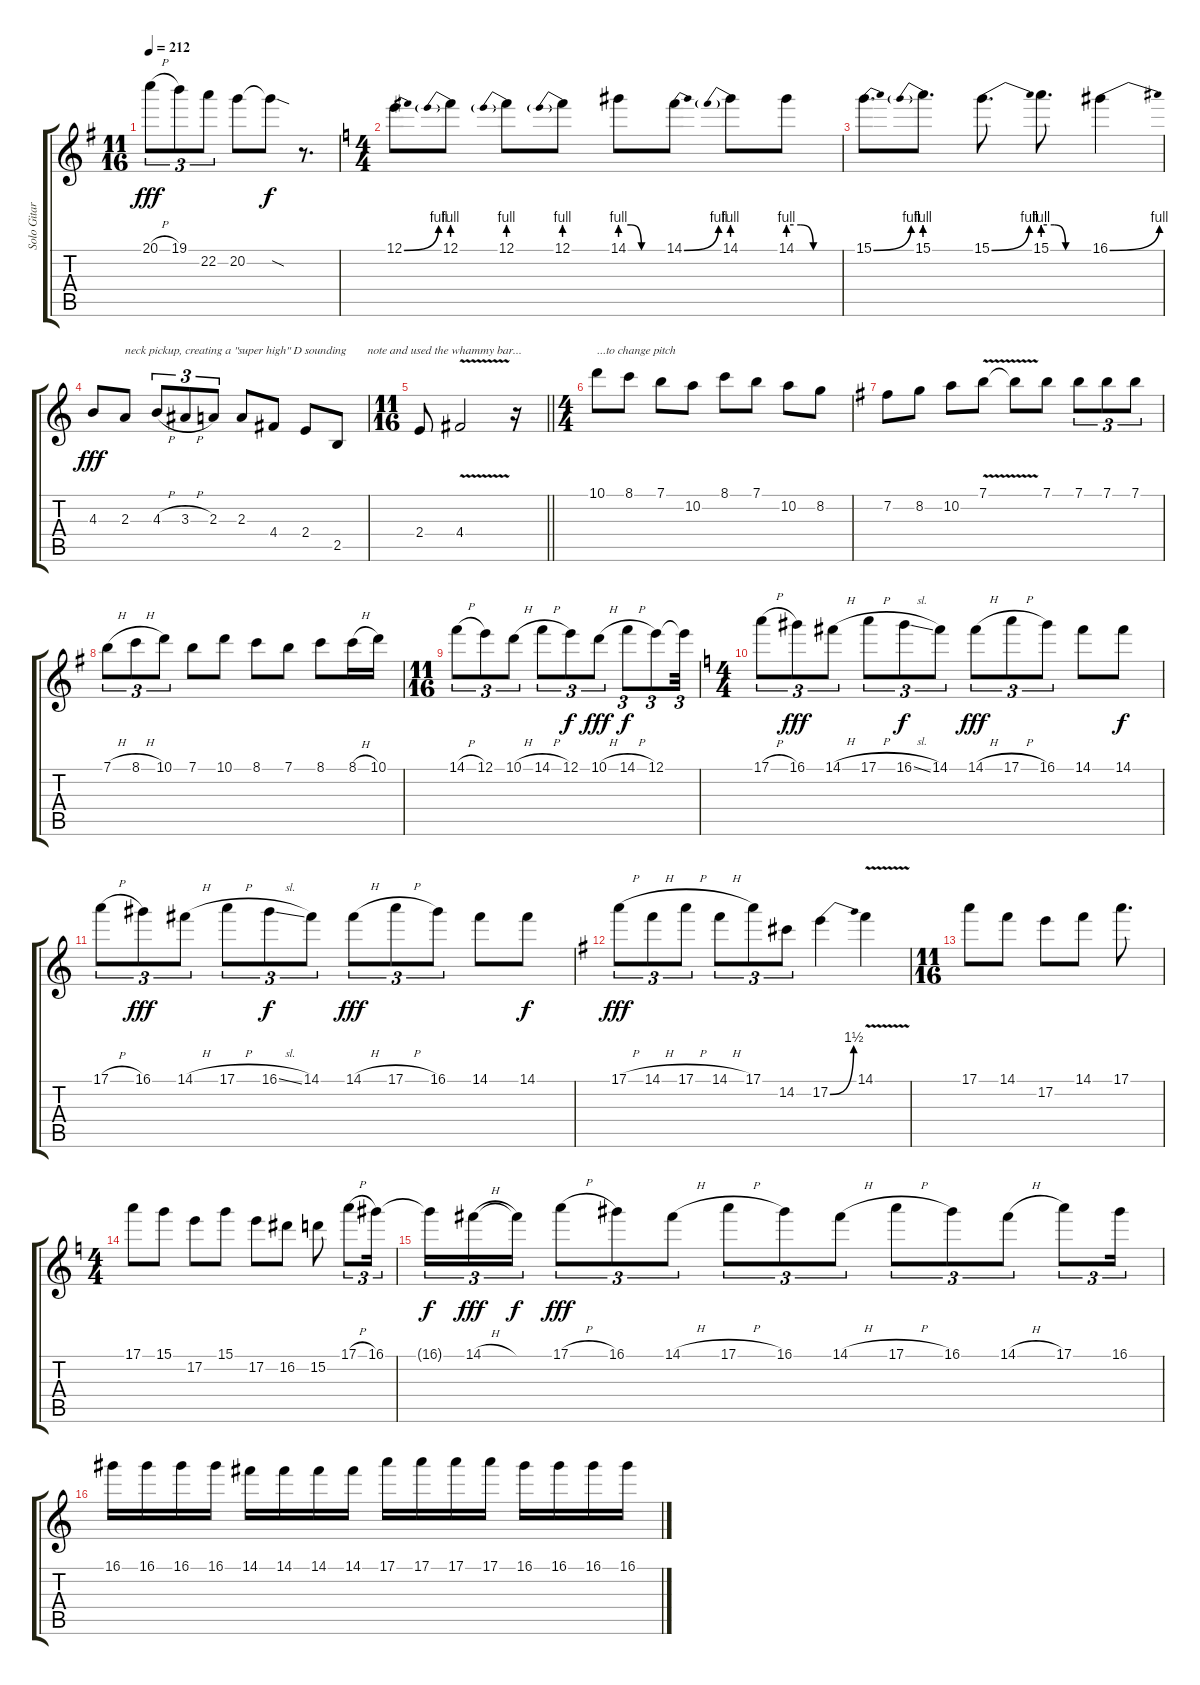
\track ("Solo Gitar" "Solo Gitar") {instrument overdrivenguitar}
\staff {score tabs}
\tuning (E4 B3 G3 D3 A2 E2) {hide}
\ts (11 16)
\tempo 212
\clef g2
\ks g
20.1{h}.8{tu (3 2) dy fff} 19.1.8{tu (3 2)} 22.2.8{tu (3 2)} 20.2.8 20.2{sod t}.8{dy f} r.8{d} |
\ts (4 4)
\ks c
12.1{be (bend 0 0 60 4)}.8 12.1{be (prebend 0 4 60 4)}.8 12.1{be (prebend 0 4 60 4)}.8 12.1{be (prebend 0 4 60 4)}.8 14.1{be (custom 0 4 15 4 30 0 60 0)}.8 14.1{be (bend 0 0 60 4)}.8 14.1{be (prebend 0 4 60 4)}.8 14.1{be (custom 0 4 15 4 30 0 60 0)}.8 |
15.1{be (bend 0 0 60 4)}.8{d} 15.1{be (prebend 0 4 60 4)}.8{d} 15.1{be (bend 0 0 60 4)}.8{d} 15.1{be (custom 0 4 15 4 30 0 60 0)}.8{d} 16.1{be (bend 0 0 60 4)}.4 |
4.3.8{dy fff} 2.3.8{txt "neck pickup, creating a \"super high\" D sounding"} 4.3{h}.8{tu (3 2)} 3.3{h}.8{tu (3 2)} 2.3.8{tu (3 2)} 2.3.8 4.4.8 2.4.8 2.5.8{txt "          note and used the whammy bar..."} |
\ts (11 16)
\barLineRight lightlight
2.4.8 4.4{v}.2 r.16 |
\ts (4 4)
10.1.8{txt "...to change pitch"} 8.1.8 7.1.8 10.2.8 8.1.8 7.1.8 10.2.8 8.2.8 |
\ks g
7.2.8 8.2.8 10.2.8 7.1{v}.8 7.1{v t}.8 7.1.8 7.1.8{tu (3 2)} 7.1.8{tu (3 2)} 7.1.8{tu (3 2)} |
7.1{h}.8{tu (3 2)} 8.1{h}.8{tu (3 2)} 10.1.8{tu (3 2)} 7.1.8 10.1.8 8.1.8 7.1.8 8.1.8 8.1{h}.16 10.1.16 |
\ts (11 16)
14.1{h}.8{tu (3 2)} 12.1.8{tu (3 2)} 10.1{h}.8{tu (3 2)} 14.1{h}.8{tu (3 2)} 12.1.8{tu (3 2) dy f} 10.1{h}.8{tu (3 2) dy fff} 14.1{h}.8{tu (3 2) dy f} 12.1.8{tu (3 2)} 12.1{t}.32{tu (3 2)} |
\ts (4 4)
\ks c
17.1{h}.8{tu (3 2)} 16.1.8{tu (3 2) dy fff} 14.1{h}.8{tu (3 2)} 17.1{h}.8{tu (3 2)} 16.1{sl}.8{tu (3 2) dy f} 14.1.8{tu (3 2)} 14.1{h}.8{tu (3 2) dy fff} 17.1{h}.8{tu (3 2)} 16.1.8{tu (3 2)} 14.1.8 14.1.8{dy f} |
17.1{h}.8{tu (3 2)} 16.1.8{tu (3 2) dy fff} 14.1{h}.8{tu (3 2)} 17.1{h}.8{tu (3 2)} 16.1{sl}.8{tu (3 2) dy f} 14.1.8{tu (3 2)} 14.1{h}.8{tu (3 2) dy fff} 17.1{h}.8{tu (3 2)} 16.1.8{tu (3 2)} 14.1.8 14.1.8{dy f} |
\ks g
17.1{h}.8{tu (3 2) dy fff} 14.1{h}.8{tu (3 2)} 17.1{h}.8{tu (3 2)} 14.1{h}.8{tu (3 2)} 17.1.8{tu (3 2)} 14.2.8{tu (3 2)} 17.2{be (bend 0 0 60 6)}.4 14.1{v}.4 |
\ts (11 16)
17.1.8 14.1.8 17.2.8 14.1.8 17.1.8{d} |
\ts (4 4)
\ks c
17.1.8 15.1.8 17.2.8 15.1.8 17.2.8 16.2.8 15.2.8 17.1{h}.8{tu (3 2)} 16.1.16{tu (3 2)} |
16.1{t}.16{tu (3 2) dy f} 14.1{h}.16{tu (3 2) dy fff} 14.1{t}.16{tu (3 2) dy f} 17.1{h}.8{tu (3 2) dy fff} 16.1.8{tu (3 2)} 14.1{h}.8{tu (3 2)} 17.1{h}.8{tu (3 2)} 16.1.8{tu (3 2)} 14.1{h}.8{tu (3 2)} 17.1{h}.8{tu (3 2)} 16.1.8{tu (3 2)} 14.1{h}.8{tu (3 2)} 17.1.8{tu (3 2)} 16.1.16{tu (3 2)} |
16.1.16 16.1.16 16.1.16 16.1.16 14.1.16 14.1.16 14.1.16 14.1.16 17.1.16 17.1.16 17.1.16 17.1.16 16.1.16 16.1.16 16.1.16 16.1.16
